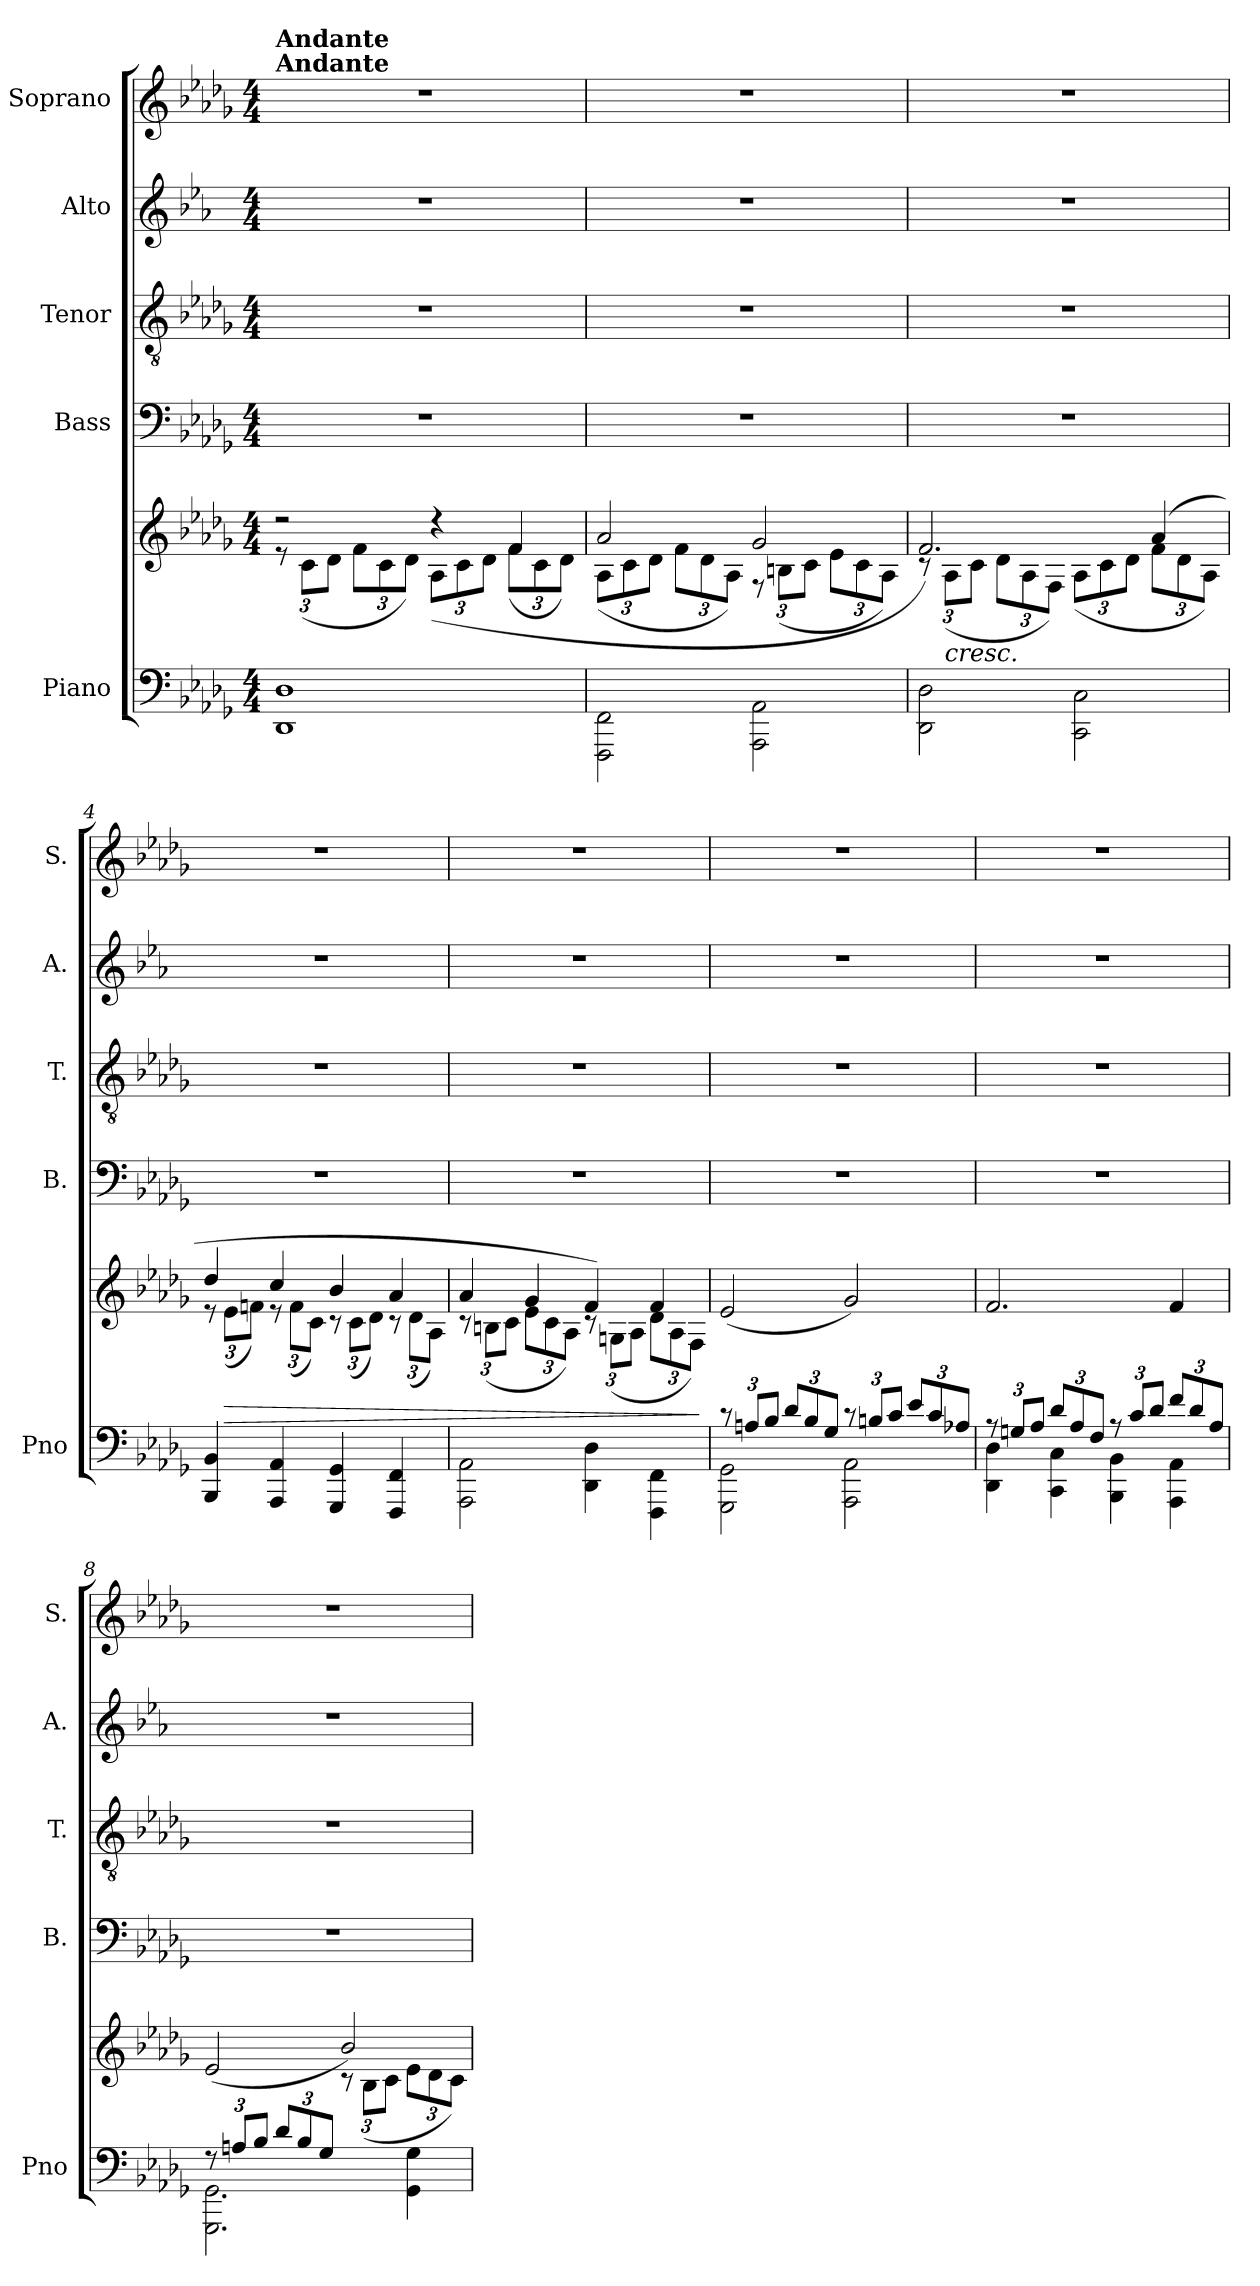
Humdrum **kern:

**kern	**kern	**dynam	**kern	**kern	**kern	**kern
*part5	*part5	*part5	*part4	*part3	*part2	*part1
*staff6	*staff5	*staff5/6	*staff4	*staff3	*staff2	*staff1
*I"Piano	*	*	*I"Bass	*I"Tenor	*I"Alto	*I"Soprano
*I'Pno	*	*	*I'B.	*I'T.	*I'A.	*I'S.
*clefF4	*clefG2	*	*clefF4	*clefGv2	*clefG2	*clefG2
*	*	*	*	*	*ITrd1c2	*
*k[b-e-a-d-g-]	*k[b-e-a-d-g-]	*	*k[b-e-a-d-g-]	*k[b-e-a-d-g-]	*k[b-e-a-d-g-]	*k[b-e-a-d-g-]
*M4/4	*M4/4	*	*M4/4	*M4/4	*M4/4	*M4/4
=1	=1	=1	=1	=1	=1	=1
*	*^	*	*	*	*	*
*	*	*Xbrackettup	*	*	*	*	*
!	!	!	!	!	!	!	!LO:TX:a:B:t=Andante
!	!	!	!	!	!	!	!LO:TX:a:B:t=Andante
!	!	!	!LO:DY:b=2	!	!	!	!
!	!	!	!LO:DY:n=1:a=2	!	!	!	!
1DD- 1D-	2r	12re	other-dynamics p	1r	1r	1r	1r
.	.	(12c\L	.	.	.	.	.
.	.	12d-\J	.	.	.	.	.
.	.	12f\L	.	.	.	.	.
.	.	12c\	.	.	.	.	.
.	.	12d-\J)	.	.	.	.	.
.	4r	(12A-\L	.	.	.	.	.
.	.	12c\	.	.	.	.	.
.	.	12d-\J	.	.	.	.	.
.	4f/	(>12f\L	.	.	.	.	.
.	.	12c\	.	.	.	.	.
.	.	12d-\J)	.	.	.	.	.
=2	=2	=2	=2	=2	=2	=2	=2
2FFF\ 2FF\	2a-/	(12A-\L	.	1r	1r	1r	1r
.	.	12c\	.	.	.	.	.
.	.	12d-\J	.	.	.	.	.
.	.	12f\L	.	.	.	.	.
.	.	12d-\	.	.	.	.	.
.	.	12A-\J)	.	.	.	.	.
2AAA-\ 2AA-\	2g-/	12rF	.	.	.	.	.
.	.	(12Bn\L	.	.	.	.	.
.	.	12c\J	.	.	.	.	.
.	.	12e-\L	.	.	.	.	.
.	.	12c\	.	.	.	.	.
.	.	12A-\J)	.	.	.	.	.
=3	=3	=3	=3	=3	=3	=3	=3
2DD-\ 2D-\	2.f/)	12rc	.	1r	1r	1r	1r
!	!	!	!LO:HP:b	!	!	!	!
.	.	(12A-\L	<	.	.	.	.
.	.	12c\J	.	.	.	.	.
.	.	12d-\L	.	.	.	.	.
.	.	12A-\	.	.	.	.	.
.	.	12F\J)	.	.	.	.	.
2CC\ 2C\	.	(12A-\L	.	.	.	.	.
.	.	12c\	.	.	.	.	.
.	.	12d-\J	.	.	.	.	.
.	(4a-/	12f\L	.	.	.	.	.
.	.	12d-\	.	.	.	.	.
.	.	12A-\J)	.	.	.	.	.
=4	=4	=4	=4	=4	=4	=4	=4
4BBB-/ 4BB-/	4dd-/	12re	.	1r	1r	1r	1r
!	!	!	!LO:HP:b	!	!	!	!
.	.	(>12e-\L	>	.	.	.	.
.	.	12fn\J)	.	.	.	.	.
4AAA-/ 4AA-/	4cc/	12re	.	.	.	.	.
.	.	(>12f\L	.	.	.	.	.
.	.	12c\J)	.	.	.	.	.
4GGG-/ 4GG-/	4b-/	12rc	.	.	.	.	.
.	.	(>12c\L	.	.	.	.	.
.	.	12d-\J)	.	.	.	.	.
4FFF/ 4FF/	4a-/	12rc	.	.	.	.	.
.	.	(>12d-\L	.	.	.	.	.
.	.	12A-\J)	.	.	.	.	.
*	*v	*v	*	*	*	*	*
.	.	[	.	.	.	.
!!LO:LB:g=z
=5	=5	=5	=5	=5	=5	=5
*	*^	*	*	*	*	*
2AAA-\ 2AA-\	4a-/	12rc	.	1r	1r	1r	1r
.	.	(12Bn\L	.	.	.	.	.
.	.	12c\J	.	.	.	.	.
.	4g-/	12e-\L	.	.	.	.	.
.	.	12c\	.	.	.	.	.
.	.	12A-\J)	.	.	.	.	.
4DD-\ 4D-\	4f/)	12rc	.	.	.	.	.
.	.	(12Gn\L	.	.	.	.	.
.	.	12A-\J	.	.	.	.	.
4FFF\ 4FF\	4f/	12d-\L	.	.	.	.	.
.	.	12A-\	.	.	.	.	.
.	.	12F\J)	.	.	.	.	.
*	*v	*v	*	*	*	*	*
.	.	]	.	.	.	.
=6	=6	=6	=6	=6	=6	=6
*Xbrackettup	*	*	*	*	*	*
*^	*	*	*	*	*	*
12r	2GGG-\ 2GG-\	(>2e-/	.	1r	1r	1r	1r
12An/L	.	.	.	.	.	.	.
12B-/J	.	.	.	.	.	.	.
12d-/L	.	.	.	.	.	.	.
12B-/	.	.	.	.	.	.	.
12G-/J	.	.	.	.	.	.	.
12r	2AAA-\ 2AA-\	2g-/)	.	.	.	.	.
12Bn/L	.	.	.	.	.	.	.
12c/J	.	.	.	.	.	.	.
12e-/L	.	.	.	.	.	.	.
12c/	.	.	.	.	.	.	.
12A-X/J	.	.	.	.	.	.	.
=7	=7	=7	=7	=7	=7	=7	=7
12rA	4DD-\ 4D-\	2.f/	.	1r	1r	1r	1r
12Gn/L	.	.	.	.	.	.	.
12A-/J	.	.	.	.	.	.	.
12d-/L	4CC\ 4C\	.	.	.	.	.	.
12A-/	.	.	.	.	.	.	.
12F/J	.	.	.	.	.	.	.
12rA	4BBB-\ 4BB-\	.	.	.	.	.	.
12c/L	.	.	.	.	.	.	.
12d-/J	.	.	.	.	.	.	.
12f/L	4AAA-\ 4AA-\	4f/	.	.	.	.	.
12d-/	.	.	.	.	.	.	.
12A-/J	.	.	.	.	.	.	.
=8	=8	=8	=8	=8	=8	=8	=8
*	*	*^	*	*	*	*	*
!	!	!	!	!LO:DY:a	!	!	!	!
12rF	2.GGG-\ 2.GG-\	(2e-/	2ryy	other-dynamics	1r	1r	1r	1r
12An/L	.	.	.	.	.	.	.	.
12B-/J	.	.	.	.	.	.	.	.
12d-/L	.	.	.	.	.	.	.	.
12B-/	.	.	.	.	.	.	.	.
12G-/J	.	.	.	.	.	.	.	.
2ryy	.	2b-/)	12rc	.	.	.	.	.
.	.	.	(12B-\L	.	.	.	.	.
.	.	.	12c\J	.	.	.	.	.
.	4GG-\ 4G-\	.	12e-\L	.	.	.	.	.
.	.	.	12d-\	.	.	.	.	.
.	.	.	12c\J)	.	.	.	.	.
*v	*v	*	*	*	*	*	*	*
*	*v	*v	*	*	*	*	*
=	=	=	=	=	=	=
*-	*-	*-	*-	*-	*-	*-
